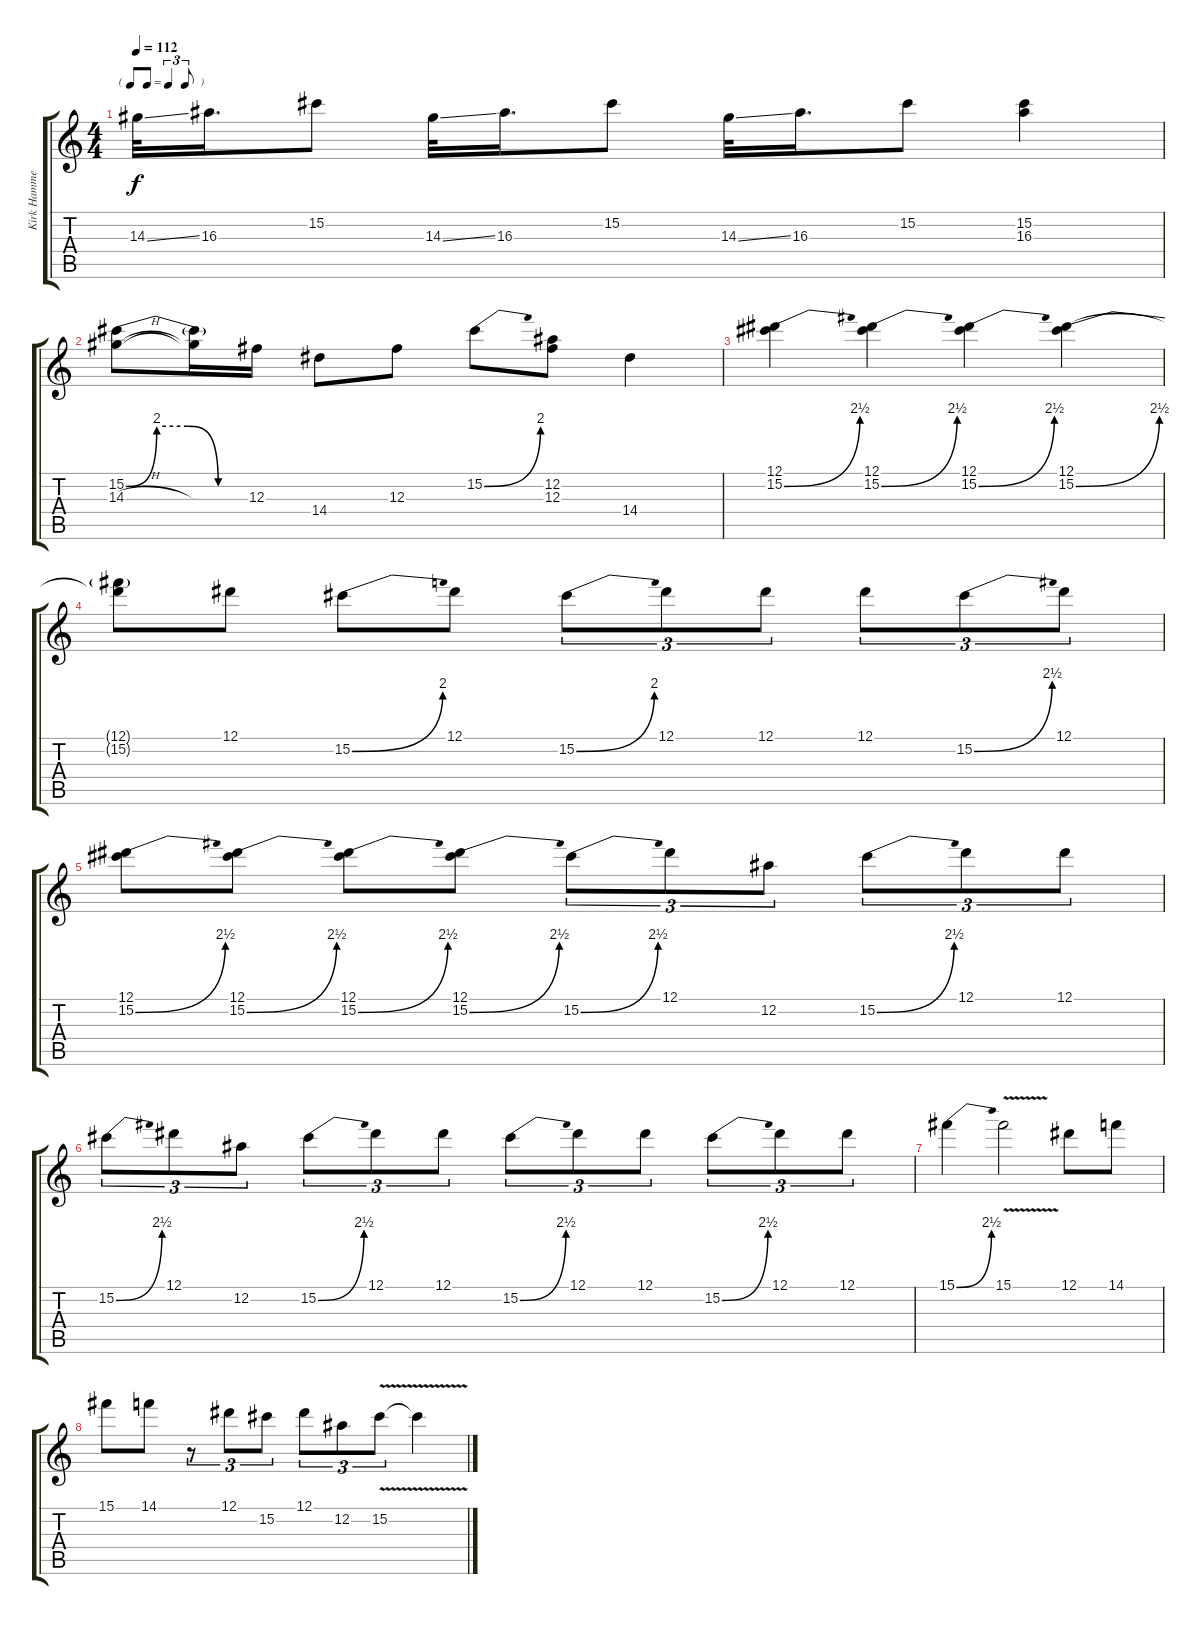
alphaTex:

\track ("Kirk Hammett (Gtr 1)" "Kirk Hamme") {instrument distortionguitar}
\staff {score tabs}
\tuning (Eb4 Bb3 Gb3 Db3 Ab2 Eb2) {hide}
\ts (4 4)
\tf triplet8th
\tempo 112
\clef g2
\ks c
14.3{ss}.32{dy f} 16.3.16{d} 15.2.8 14.3{ss}.32 16.3.16{d} 15.2.8 14.3{ss}.32 16.3.16{d} 15.2.8 (15.2 16.3).4 |
(15.2{be (custom 0 0 15 8 30 8 45 0 60 0)} 14.3{h}).8 (15.2{t} 14.3{t}).16 12.3.16 14.4.8 12.3.8 15.2{be (bend 0 0 60 8)}.8 (12.2 12.3).8 14.4.4 |
(12.1 15.2{be (bend 0 0 60 10)}).4 (12.1 15.2{be (bend 0 0 60 10)}).4 (12.1 15.2{be (bend 0 0 60 10)}).4 (12.1 15.2{be (bend 0 0 60 10)}).4 |
(12.1{t} 15.2{t}).8 12.1.8 15.2{be (bend 0 0 60 8)}.8 12.1.8 15.2{be (bend 0 0 60 8)}.8{tu (3 2)} 12.1.8{tu (3 2)} 12.1.8{tu (3 2)} 12.1.8{tu (3 2)} 15.2{be (bend 0 0 60 10)}.8{tu (3 2)} 12.1.8{tu (3 2)} |
(12.1 15.2{be (bend 0 0 60 10)}).8 (12.1 15.2{be (bend 0 0 60 10)}).8 (12.1 15.2{be (bend 0 0 60 10)}).8 (12.1 15.2{be (bend 0 0 60 10)}).8 15.2{be (bend 0 0 60 10)}.8{tu (3 2)} 12.1.8{tu (3 2)} 12.2.8{tu (3 2)} 15.2{be (bend 0 0 60 10)}.8{tu (3 2)} 12.1.8{tu (3 2)} 12.1.8{tu (3 2)} |
15.2{be (bend 0 0 60 10)}.8{tu (3 2)} 12.1.8{tu (3 2)} 12.2.8{tu (3 2)} 15.2{be (bend 0 0 60 10)}.8{tu (3 2)} 12.1.8{tu (3 2)} 12.1.8{tu (3 2)} 15.2{be (bend 0 0 60 10)}.8{tu (3 2)} 12.1.8{tu (3 2)} 12.1.8{tu (3 2)} 15.2{be (bend 0 0 60 10)}.8{tu (3 2)} 12.1.8{tu (3 2)} 12.1.8{tu (3 2)} |
15.1{be (bend 0 0 60 10)}.4 15.1{v}.2 12.1.8 14.1.8 |
15.1.8 14.1.8 r.8{tu (3 2)} 12.1.8{tu (3 2)} 15.2.8{tu (3 2)} 12.1.8{tu (3 2)} 12.2.8{tu (3 2)} 15.2{v}.8{tu (3 2)} 15.2{t}.4
